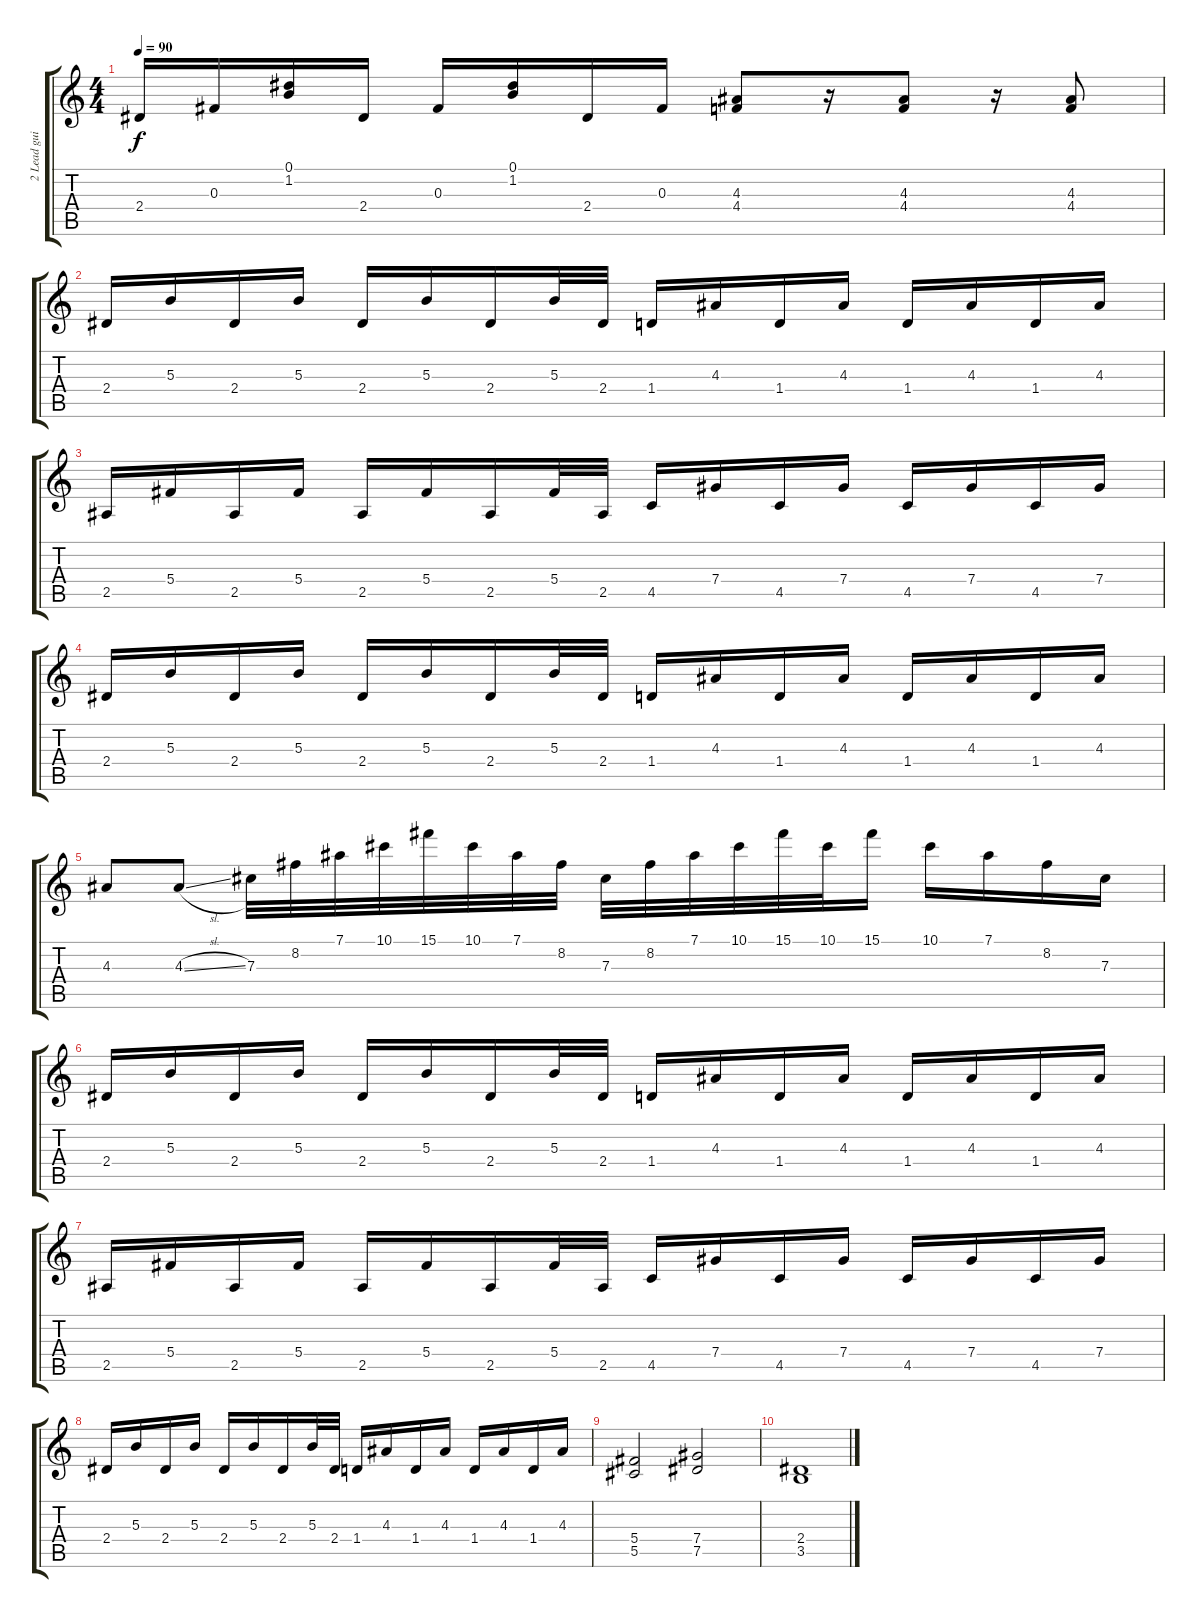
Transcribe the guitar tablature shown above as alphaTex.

\track ("2 Lead guitar" "2 Lead gui") {instrument overdrivenguitar}
\staff {score tabs}
\tuning (Eb4 Bb3 Gb3 Db3 Ab2 Eb2) {hide}
\ts (4 4)
\tempo 90
\clef g2
\ks c
2.4.16{dy f} 0.3.16 (0.1 1.2).16 2.4.16 0.3.16 (0.1 1.2).16 2.4.16 0.3.16 (4.3 4.4).8 r.16 (4.3 4.4).8 r.16 (4.3 4.4).8 |
2.4.16 5.3.16 2.4.16 5.3.16 2.4.16 5.3.16 2.4.16 5.3.32 2.4.32 1.4.16 4.3.16 1.4.16 4.3.16 1.4.16 4.3.16 1.4.16 4.3.16 |
2.5.16 5.4.16 2.5.16 5.4.16 2.5.16 5.4.16 2.5.16 5.4.32 2.5.32 4.5.16 7.4.16 4.5.16 7.4.16 4.5.16 7.4.16 4.5.16 7.4.16 |
2.4.16 5.3.16 2.4.16 5.3.16 2.4.16 5.3.16 2.4.16 5.3.32 2.4.32 1.4.16 4.3.16 1.4.16 4.3.16 1.4.16 4.3.16 1.4.16 4.3.16 |
4.3.8 4.3{sl}.8 7.3.32 8.2.32 7.1.32 10.1.32 15.1.32 10.1.32 7.1.32 8.2.32 7.3.32 8.2.32 7.1.32 10.1.32 15.1.32 10.1.32 15.1.16 10.1.16 7.1.16 8.2.16 7.3.16 |
2.4.16 5.3.16 2.4.16 5.3.16 2.4.16 5.3.16 2.4.16 5.3.32 2.4.32 1.4.16 4.3.16 1.4.16 4.3.16 1.4.16 4.3.16 1.4.16 4.3.16 |
2.5.16 5.4.16 2.5.16 5.4.16 2.5.16 5.4.16 2.5.16 5.4.32 2.5.32 4.5.16 7.4.16 4.5.16 7.4.16 4.5.16 7.4.16 4.5.16 7.4.16 |
2.4.16 5.3.16 2.4.16 5.3.16 2.4.16 5.3.16 2.4.16 5.3.32 2.4.32 1.4.16 4.3.16 1.4.16 4.3.16 1.4.16 4.3.16 1.4.16 4.3.16 |
(5.4 5.5).2 (7.4 7.5).2 |
(2.4 3.5).1
